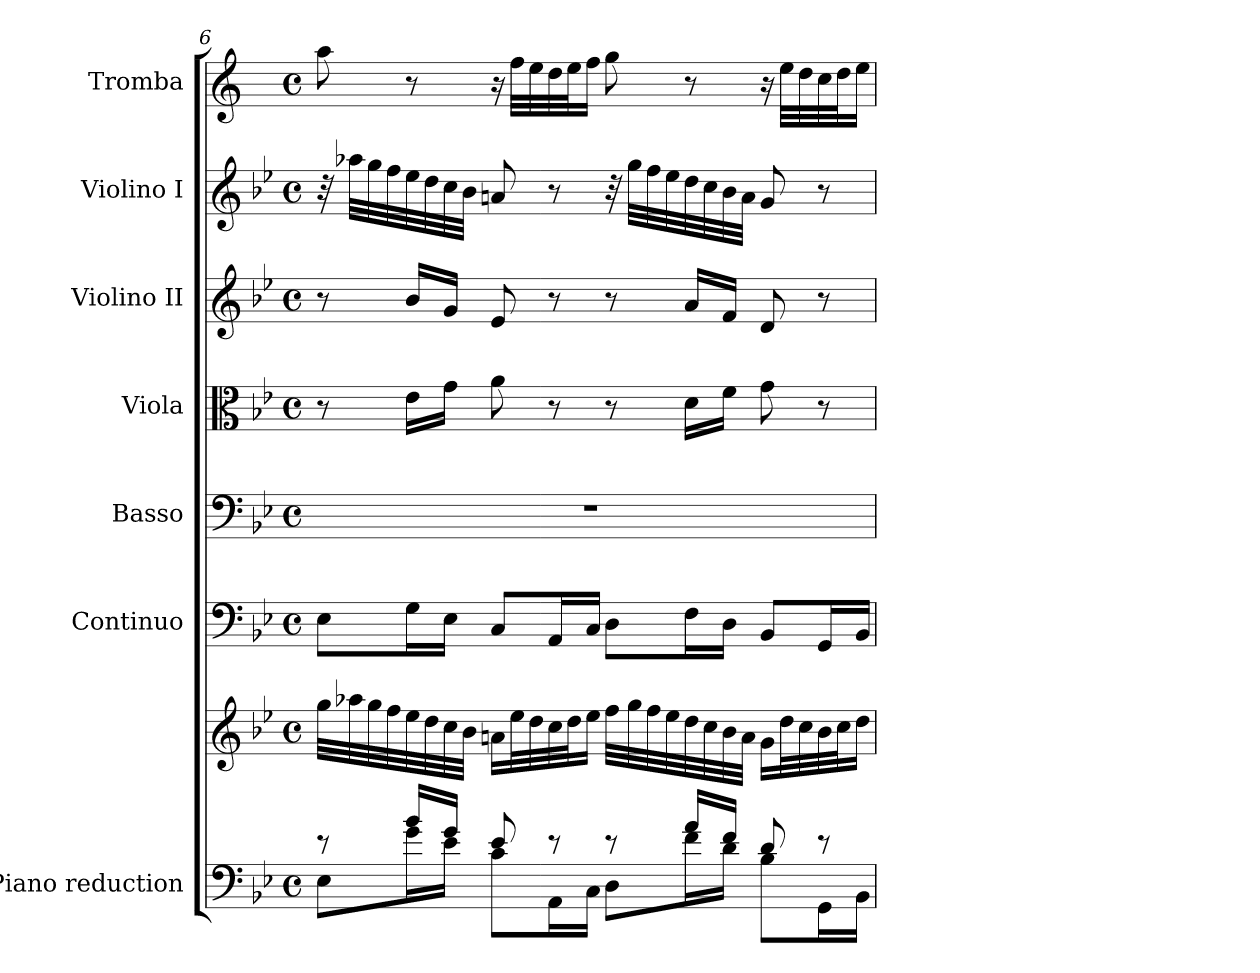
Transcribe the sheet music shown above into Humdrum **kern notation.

**kern	**kern	**kern	**kern	**kern	**kern	**kern	**kern
*part7	*part7	*part6	*part5	*part4	*part3	*part2	*part1
*staff8	*staff7	*staff6	*staff5	*staff4	*staff3	*staff2	*staff1
*I"Piano reduction	*	*I"Continuo	*I"Basso	*I"Viola	*I"Violino II	*I"Violino I	*I"Tromba
*I'Pno	*	*	*	*	*	*	*
!!LO:PB:g=z
*clefF4	*clefG2	*clefF4	*clefF4	*clefC3	*clefG2	*clefG2	*clefG2
*	*	*	*	*	*	*	*ITrd1c2
*k[b-e-]	*k[b-e-]	*k[b-e-]	*k[b-e-]	*k[b-e-]	*k[b-e-]	*k[b-e-]	*k[b-e-]
*M4/4	*M4/4	*M4/4	*M4/4	*M4/4	*M4/4	*M4/4	*M4/4
*met(c)	*met(c)	*met(c)	*met(c)	*met(c)	*met(c)	*met(c)	*met(c)
=6	=6	=6	=6	=6	=6	=6	=6
*^	*	*	*	*	*	*	*
8r	8E-\L	32gg\LLL	8E-\L	1r	8r	8r	32r	8gg\
.	.	32aa-X\	.	.	.	.	32aa-X\LLL	.
.	.	32gg\	.	.	.	.	32gg\	.
.	.	32ff\	.	.	.	.	32ff\	.
16b-/LL	16g\L	32ee-\	16G\L	.	16e-\LL	16b-/LL	32ee-\	8r
.	.	32dd\	.	.	.	.	32dd\	.
16g/JJ	16e-\JJ	32cc\	16E-\JJ	.	16g\JJ	16g/JJ	32cc\	.
.	.	32b-\JJJ	.	.	.	.	32b-\JJJ	.
8e-/	8c\L	16an\LL	8C/L	.	8a\	8e-/	8an/	16r
.	.	32ee-\L	.	.	.	.	.	32ee-\LLL
.	.	32dd\	.	.	.	.	.	32dd\
8r	16AA\L	32cc\	16AA/L	.	8r	8r	8r	32cc\
.	.	32dd\J	.	.	.	.	.	32dd\J
.	16C\JJ	16ee-\JJ	16C/JJ	.	.	.	.	16ee-\JJ
8r	8D\L	32ff\LLL	8D\L	.	8r	8r	32r	8ff\
.	.	32gg\	.	.	.	.	32gg\LLL	.
.	.	32ff\	.	.	.	.	32ff\	.
.	.	32ee-\	.	.	.	.	32ee-\	.
16a/LL	16f\L	32dd\	16F\L	.	16d\LL	16a/LL	32dd\	8r
.	.	32cc\	.	.	.	.	32cc\	.
16f/JJ	16d\JJ	32b-\	16D\JJ	.	16f\JJ	16f/JJ	32b-\	.
.	.	32a\JJJ	.	.	.	.	32a\JJJ	.
8d/	8B-\L	16g\LL	8BB-/L	.	8g\	8d/	8g/	16r
.	.	32dd\L	.	.	.	.	.	32dd\LLL
.	.	32cc\	.	.	.	.	.	32cc\
8r	16GG\L	32b-\	16GG/L	.	8r	8r	8r	32b-\
.	.	32cc\J	.	.	.	.	.	32cc\J
.	16BB-\JJ	16dd\JJ	16BB-/JJ	.	.	.	.	16dd\JJ
*v	*v	*	*	*	*	*	*	*
=	=	=	=	=	=	=	=
*-	*-	*-	*-	*-	*-	*-	*-
